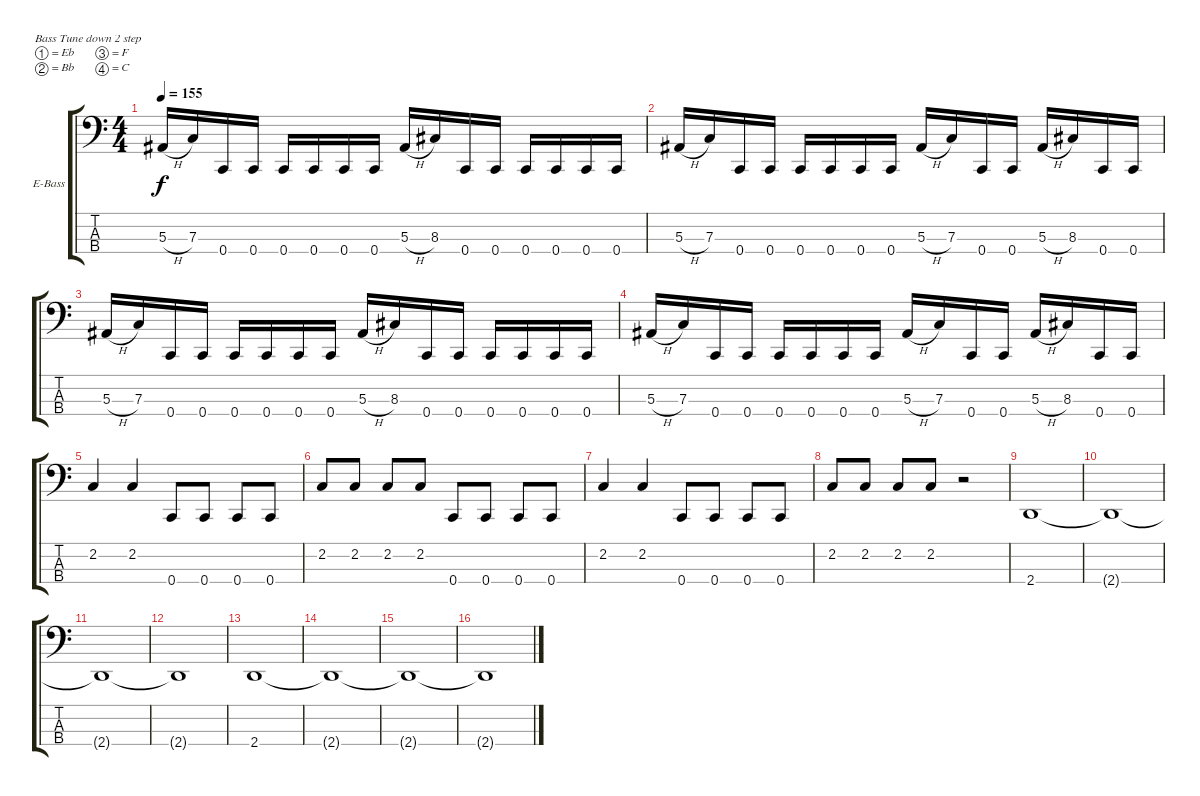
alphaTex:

\defaultSystemsLayout 4
\bracketExtendMode groupsimilarinstruments
\firstSystemTrackNameOrientation horizontal
\otherSystemsTrackNameOrientation horizontal
\track ("Sharlee D'Angelo" "E-Bass") {instrument electricbassfinger}
\staff {score tabs}
\tuning (Eb2 Bb1 F1 C1)
\ts (4 4)
\tempo 155
\clef f4
\ks c
5.3{h}.16{dy f} 7.3.16 0.4.16 0.4.16 0.4.16 0.4.16 0.4.16 0.4.16 5.3{h}.16 8.3.16 0.4.16 0.4.16 0.4.16 0.4.16 0.4.16 0.4.16 |
5.3{h}.16 7.3.16 0.4.16 0.4.16 0.4.16 0.4.16 0.4.16 0.4.16 5.3{h}.16 7.3.16 0.4.16 0.4.16 5.3{h}.16 8.3.16 0.4.16 0.4.16 |
5.3{h}.16 7.3.16 0.4.16 0.4.16 0.4.16 0.4.16 0.4.16 0.4.16 5.3{h}.16 8.3.16 0.4.16 0.4.16 0.4.16 0.4.16 0.4.16 0.4.16 |
5.3{h}.16 7.3.16 0.4.16 0.4.16 0.4.16 0.4.16 0.4.16 0.4.16 5.3{h}.16 7.3.16 0.4.16 0.4.16 5.3{h}.16 8.3.16 0.4.16 0.4.16 |
2.2.4 2.2.4 0.4.8 0.4.8 0.4.8 0.4.8 |
2.2.8 2.2.8 2.2.8 2.2.8 0.4.8 0.4.8 0.4.8 0.4.8 |
2.2.4 2.2.4 0.4.8 0.4.8 0.4.8 0.4.8 |
2.2.8 2.2.8 2.2.8 2.2.8 r.2 |
2.4.1 |
2.4{t}.1 |
2.4{t}.1 |
2.4{t}.1 |
2.4.1 |
2.4{t}.1 |
2.4{t}.1 |
2.4{t}.1
